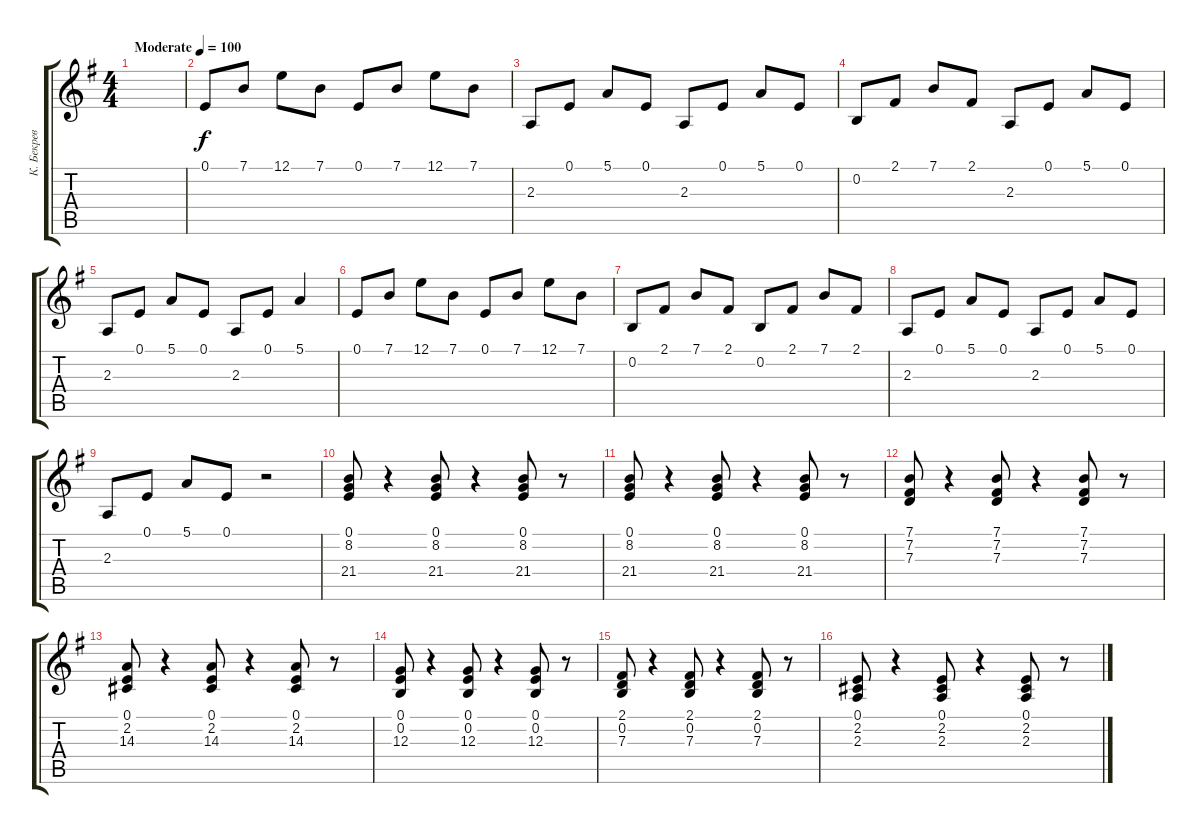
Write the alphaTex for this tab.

\track ("К. Бекрев (Л. рука)" "К. Бекрев ") {instrument synthbrass1}
\staff {score tabs}
\tuning (E4 B3 G3 D3 A2 E2) {hide}
\ts (4 4)
\tempo (100 "Moderate")
\clef g2
\ks g
|
0.1.8 7.1.8 12.1.8 7.1.8 0.1.8 7.1.8 12.1.8 7.1.8 |
2.3.8 0.1.8 5.1.8 0.1.8 2.3.8 0.1.8 5.1.8 0.1.8 |
0.2.8 2.1.8 7.1.8 2.1.8 2.3.8 0.1.8 5.1.8 0.1.8 |
2.3.8 0.1.8 5.1.8 0.1.8 2.3.8 0.1.8 5.1.4 |
0.1.8 7.1.8 12.1.8 7.1.8 0.1.8 7.1.8 12.1.8 7.1.8 |
0.2.8 2.1.8 7.1.8 2.1.8 0.2.8 2.1.8 7.1.8 2.1.8 |
2.3.8 0.1.8 5.1.8 0.1.8 2.3.8 0.1.8 5.1.8 0.1.8 |
2.3.8 0.1.8 5.1.8 0.1.8 r.2 |
(0.1 8.2 21.4).8 r.4 (0.1 8.2 21.4).8 r.4 (0.1 8.2 21.4).8 r.8 |
(0.1 8.2 21.4).8 r.4 (0.1 8.2 21.4).8 r.4 (0.1 8.2 21.4).8 r.8 |
(7.1 7.2 7.3).8 r.4 (7.1 7.2 7.3).8 r.4 (7.1 7.2 7.3).8 r.8 |
(0.1 2.2 14.3).8 r.4 (0.1 2.2 14.3).8 r.4 (0.1 2.2 14.3).8 r.8 |
(0.1 0.2 12.3).8 r.4 (0.1 0.2 12.3).8 r.4 (0.1 0.2 12.3).8 r.8 |
(2.1 0.2 7.3).8 r.4 (2.1 0.2 7.3).8 r.4 (2.1 0.2 7.3).8 r.8 |
(0.1 2.2 2.3).8 r.4 (0.1 2.2 2.3).8 r.4 (0.1 2.2 2.3).8 r.8
